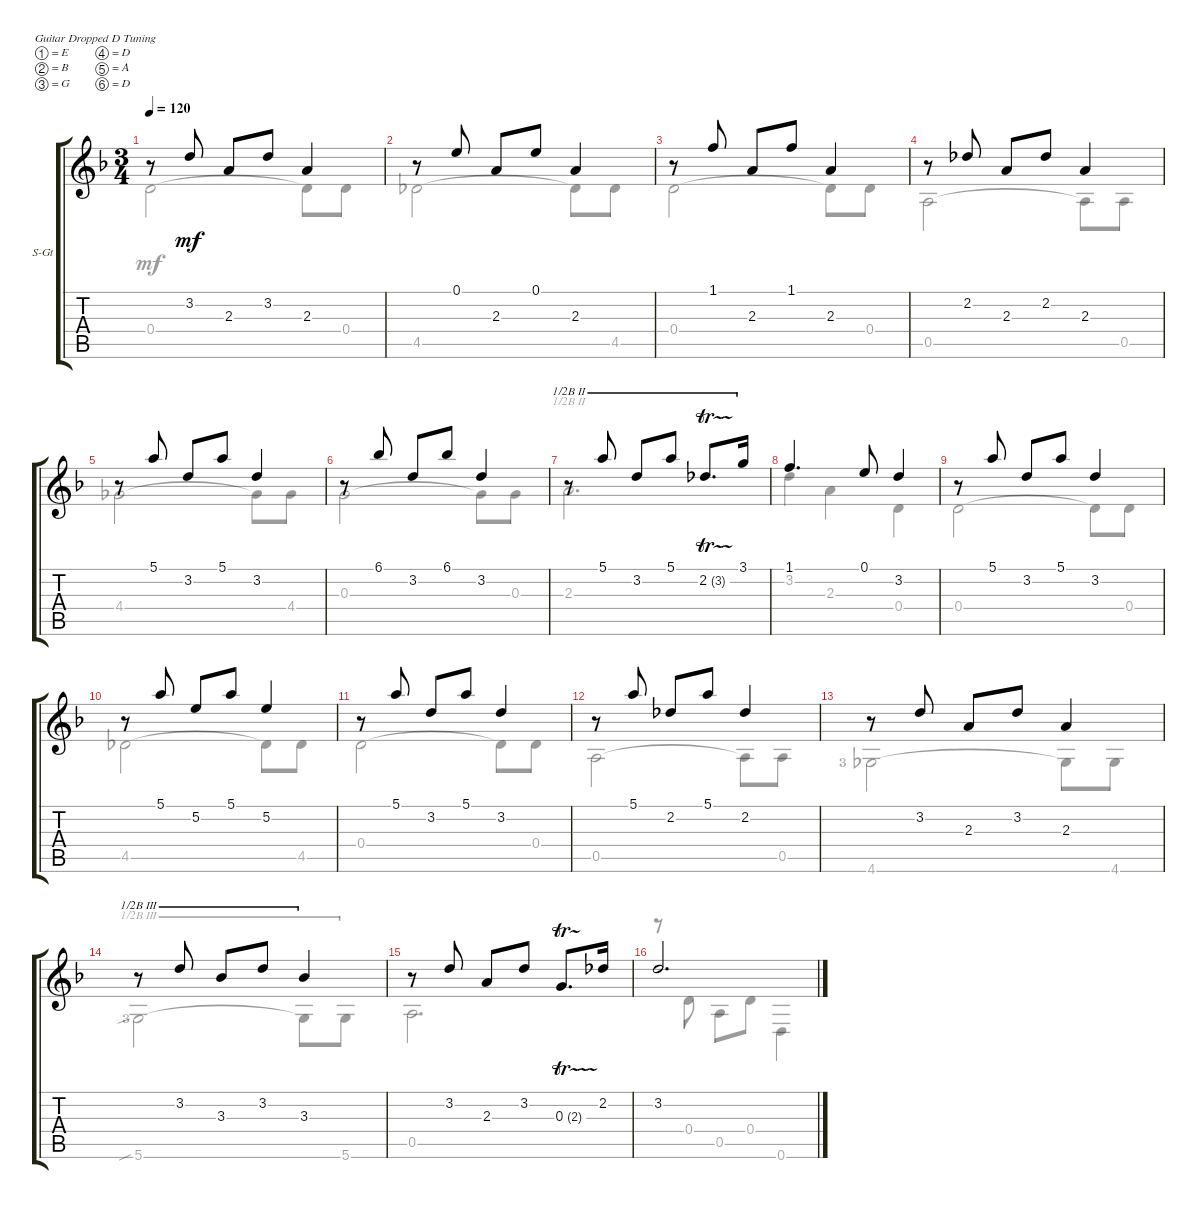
\defaultSystemsLayout 4
\bracketExtendMode groupsimilarinstruments
\firstSystemTrackNameOrientation horizontal
\otherSystemsTrackNameOrientation horizontal
\track ("Classical Guitar" "S-Gt") {instrument acousticguitarsteel}
\staff {score tabs}
\tuning (E4 B3 G3 D3 A2 D2)
\voice
\ts (3 4)
\tempo 120
\clef g2
\ks dminor
r.8{dy mf instrument acousticguitarsteel} 3.2.8 2.3.8 3.2.8 2.3.4 |
r.8 0.1.8 2.3.8 0.1.8 2.3.4 |
r.8 1.1.8 2.3.8 1.1.8 2.3.4 |
r.8 2.2.8 2.3.8 2.2.8 2.3.4 |
r.8 5.1.8 3.2.8 5.1.8 3.2.4 |
r.8 6.1.8 3.2.8 6.1.8 3.2.4 |
r.8{barre (2 half)} 5.1.8{barre (2 half)} 3.2.8{barre (2 half)} 5.1.8{barre (2 half)} 2.2{tr (3 16)}.8{d barre (2 half)} 3.1.16{barre (2 half)} |
1.1.4{d} 0.1.8 3.2.4 |
r.8 5.1.8 3.2.8 5.1.8 3.2.4 |
r.8 5.1.8 5.2.8 5.1.8 5.2.4 |
r.8 5.1.8 3.2.8 5.1.8 3.2.4 |
r.8 5.1.8 2.2.8 5.1.8 2.2.4 |
r.8 3.2.8 2.3.8 3.2.8 2.3.4 |
r.8{barre (3 half)} 3.2.8{barre (3 half)} 3.3.8{barre (3 half)} 3.2.8{barre (3 half)} 3.3.4{barre (3 half)} |
r.8 3.2.8 2.3.8 3.2.8 0.3{tr (2 16)}.8{d} 2.2.16 |
3.2.2{d}
\voice
\clef g2
\ottava regular
\simile none
\ks dminor
0.4.2{dy mf} 0.4{t}.8 0.4.8 |
4.5.2 4.5{t}.8 4.5.8 |
0.4.2 0.4{t}.8 0.4.8 |
0.5.2 0.5{t}.8 0.5.8 |
4.4.2 4.4{t}.8 4.4.8 |
0.3.2 0.3{t}.8 0.3.8 |
2.3.2{d barre (2 half)} |
3.2.4 2.3.4 0.4.4 |
0.4.2 0.4{t}.8 0.4.8 |
4.5.2 4.5{t}.8 4.5.8 |
0.4.2 0.4{t}.8 0.4.8 |
0.5.2 0.5{t}.8 0.5.8 |
4.6{lf 4}.2 4.6{t}.8 4.6.8 |
5.6{sib lf 4}.2{barre (3 half)} 5.6{t}.8{barre (3 half)} 5.6.8{barre (3 half)} |
0.5.2{d} |
r.8 0.4.8 0.5.8 0.4.8 0.6.4
